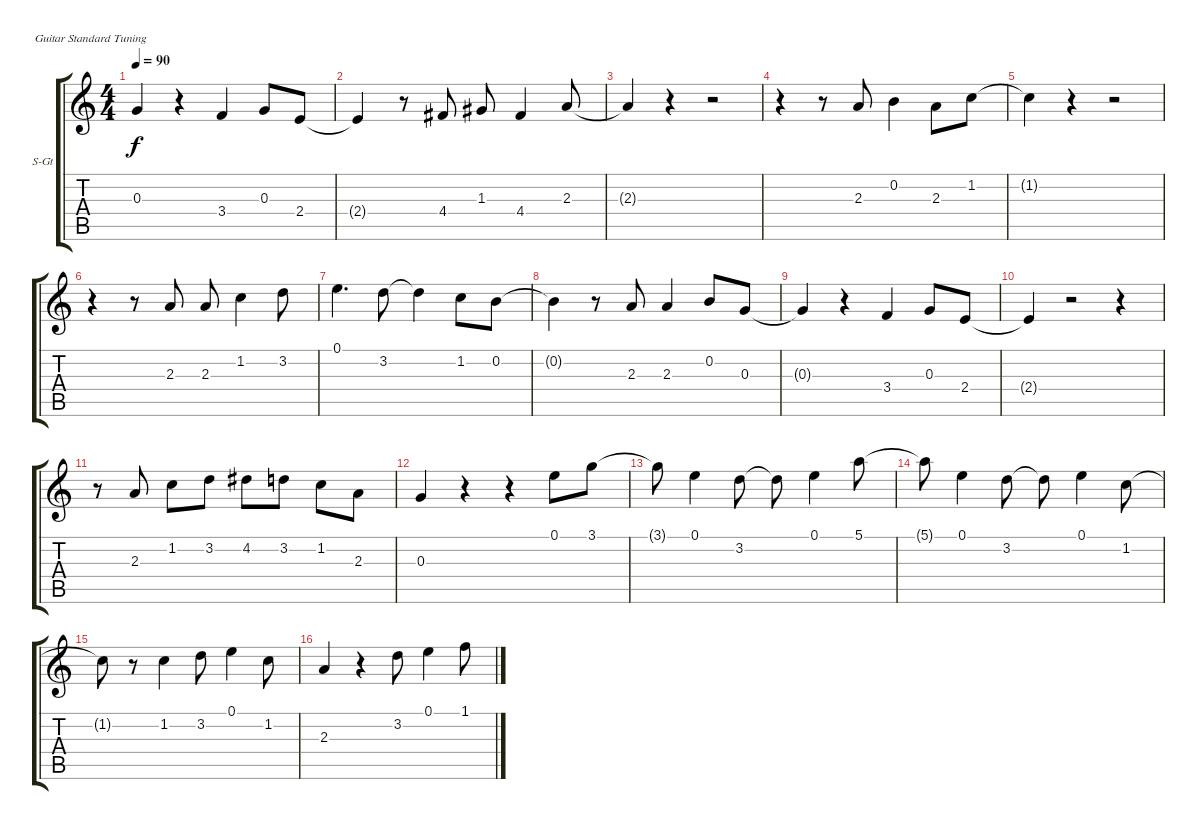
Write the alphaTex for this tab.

\bracketExtendMode groupsimilarinstruments
\firstSystemTrackNameOrientation horizontal
\otherSystemsTrackNameOrientation horizontal
\track ("Vox" "S-Gt") {instrument drawbarorgan}
\staff {score tabs}
\tuning (E4 B3 G3 D3 A2 E2)
\displaytranspose 12
\ts (4 4)
\tempo 90
\clef g2
\ks c
0.3{t}.4{dy f} r.4 3.4.4 0.3.8 2.4.8 |
2.4{t}.4 r.8 4.4.8 1.3.8 4.4.4 2.3.8 |
2.3{t}.4 r.4 r.2 |
r.4 r.8 2.3.8 0.2.4 2.3.8 1.2.8 |
1.2{t}.4 r.4 r.2 |
r.4 r.8 2.3.8 2.3.8 1.2.4 3.2.8 |
0.1.4{d} 3.2.8 3.2{t}.4 1.2.8 0.2.8 |
0.2{t}.4 r.8 2.3.8 2.3.4 0.2.8 0.3.8 |
0.3{t}.4 r.4 3.4.4 0.3.8 2.4.8 |
2.4{t}.4 r.2 r.4 |
r.8 2.3.8 1.2.8 3.2.8 4.2.8 3.2.8 1.2.8 2.3.8 |
0.3.4 r.4 r.4 0.1.8 3.1.8 |
3.1{t}.8 0.1.4 3.2.8 3.2{t}.8 0.1.4 5.1.8 |
5.1{t}.8 0.1.4 3.2.8 3.2{t}.8 0.1.4 1.2.8 |
1.2{t}.8 r.8 1.2.4 3.2.8 0.1.4 1.2.8 |
2.3.4 r.4 3.2.8 0.1.4 1.1.8
